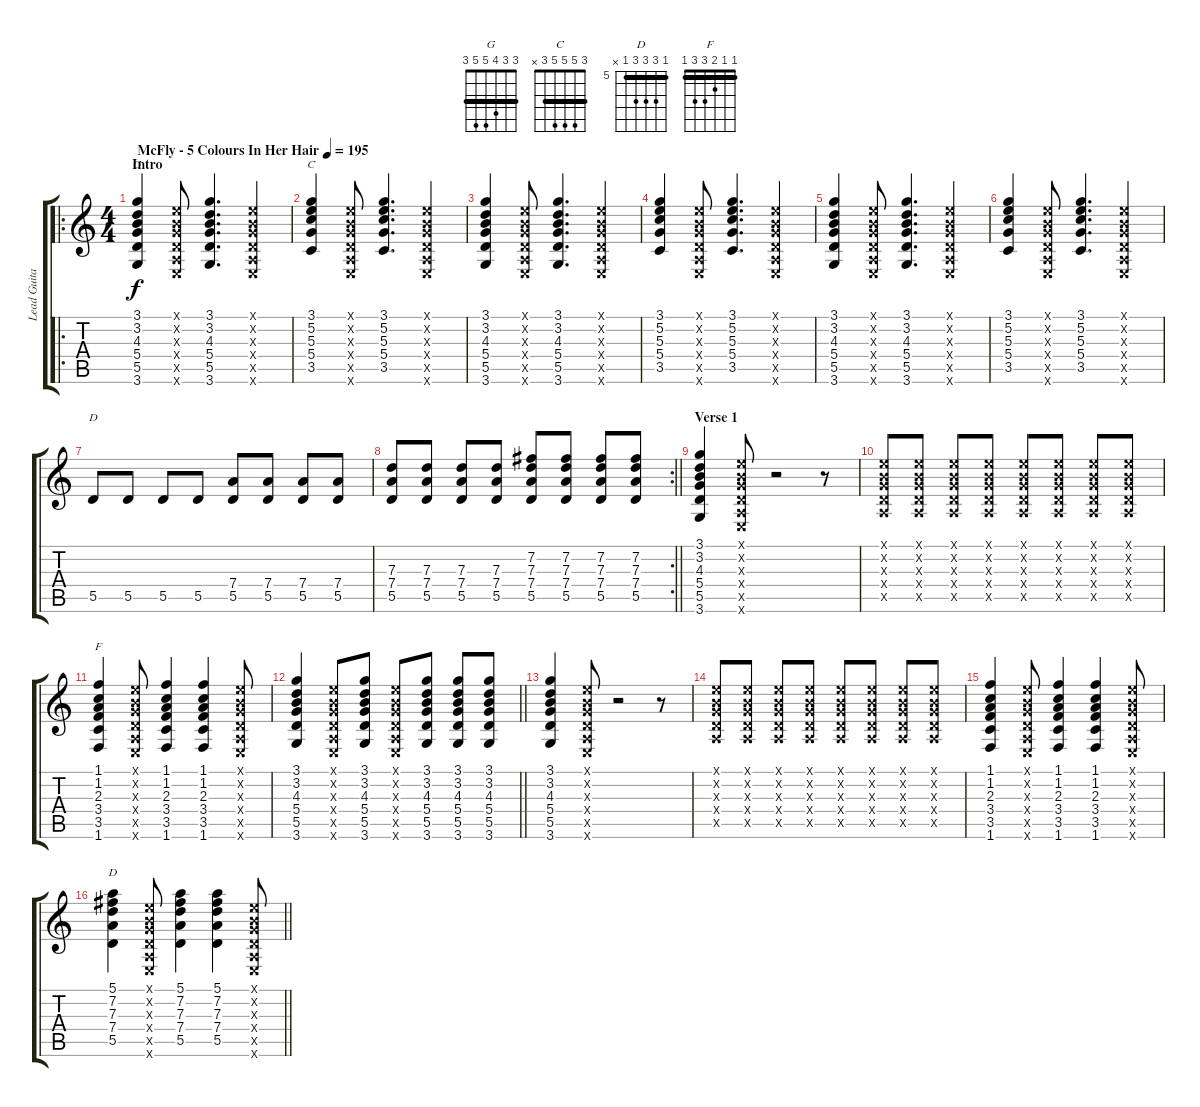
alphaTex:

\track ("Lead Guitar" "Lead Guita") {instrument electricguitarmuted}
\staff {score tabs}
\tuning (E4 B3 G3 D3 A2 E2) {hide}
\chord ("G" 3 3 4 5 5 3) {barre 3}
\chord ("C" 3 5 5 5 3 x) {barre 3}
\chord ("D" x x x x 5 x)
\chord ("F" 1 1 2 3 3 1) {barre 1}
\chord ("D" 5 7 7 7 5 x) {firstfret 5 barre 5}
\ro
\ts (4 4)
\section ("" "Intro")
\tempo (195 "McFly - 5 Colours In Her Hair")
\clef g2
\ks c
(3.1 3.2 4.3 5.4 5.5 3.6).4{ch "G" dy f instrument electricguitarmuted} (0.1{x} 0.2{x} 0.3{x} 0.4{x} 0.5{x} 0.6{x}).8 (3.1 3.2 4.3 5.4 5.5 3.6).4{d} (0.1{x} 0.2{x} 0.3{x} 0.4{x} 0.5{x} 0.6{x}).4 |
(3.1 5.2 5.3 5.4 3.5).4{ch "C"} (0.1{x} 0.2{x} 0.3{x} 0.4{x} 0.5{x} 0.6{x}).8 (3.1 5.2 5.3 5.4 3.5).4{d} (0.1{x} 0.2{x} 0.3{x} 0.4{x} 0.5{x} 0.6{x}).4 |
(3.1 3.2 4.3 5.4 5.5 3.6).4 (0.1{x} 0.2{x} 0.3{x} 0.4{x} 0.5{x} 0.6{x}).8 (3.1 3.2 4.3 5.4 5.5 3.6).4{d} (0.1{x} 0.2{x} 0.3{x} 0.4{x} 0.5{x} 0.6{x}).4 |
(3.1 5.2 5.3 5.4 3.5).4 (0.1{x} 0.2{x} 0.3{x} 0.4{x} 0.5{x} 0.6{x}).8 (3.1 5.2 5.3 5.4 3.5).4{d} (0.1{x} 0.2{x} 0.3{x} 0.4{x} 0.5{x} 0.6{x}).4 |
(3.1 3.2 4.3 5.4 5.5 3.6).4 (0.1{x} 0.2{x} 0.3{x} 0.4{x} 0.5{x} 0.6{x}).8 (3.1 3.2 4.3 5.4 5.5 3.6).4{d} (0.1{x} 0.2{x} 0.3{x} 0.4{x} 0.5{x} 0.6{x}).4 |
(3.1 5.2 5.3 5.4 3.5).4 (0.1{x} 0.2{x} 0.3{x} 0.4{x} 0.5{x} 0.6{x}).8 (3.1 5.2 5.3 5.4 3.5).4{d} (0.1{x} 0.2{x} 0.3{x} 0.4{x} 0.5{x} 0.6{x}).4 |
5.5.8{ch "D"} 5.5.8 5.5.8 5.5.8 (7.4 5.5).8 (7.4 5.5).8 (7.4 5.5).8 (7.4 5.5).8 |
\rc 2
\barLineRight lightlight
(7.3 7.4 5.5).8 (7.3 7.4 5.5).8 (7.3 7.4 5.5).8 (7.3 7.4 5.5).8 (7.2 7.3 7.4 5.5).8 (7.2 7.3 7.4 5.5).8 (7.2 7.3 7.4 5.5).8 (7.2 7.3 7.4 5.5).8 |
\section ("" "Verse 1")
(3.1 3.2 4.3 5.4 5.5 3.6).4 (0.1{x} 0.2{x} 0.3{x} 0.4{x} 0.5{x} 0.6{x}).8 r.2 r.8 |
(0.1{x} 0.2{x} 0.3{x} 0.4{x} 0.5{x}).8 (0.1{x} 0.2{x} 0.3{x} 0.4{x} 0.5{x}).8 (0.1{x} 0.2{x} 0.3{x} 0.4{x} 0.5{x}).8 (0.1{x} 0.2{x} 0.3{x} 0.4{x} 0.5{x}).8 (0.1{x} 0.2{x} 0.3{x} 0.4{x} 0.5{x}).8 (0.1{x} 0.2{x} 0.3{x} 0.4{x} 0.5{x}).8 (0.1{x} 0.2{x} 0.3{x} 0.4{x} 0.5{x}).8 (0.1{x} 0.2{x} 0.3{x} 0.4{x} 0.5{x}).8 |
(1.1 1.2 2.3 3.4 3.5 1.6).4{ch "F"} (0.1{x} 0.2{x} 0.3{x} 0.4{x} 0.5{x} 0.6{x}).8 (1.1 1.2 2.3 3.4 3.5 1.6).4 (1.1 1.2 2.3 3.4 3.5 1.6).4 (0.1{x} 0.2{x} 0.3{x} 0.4{x} 0.5{x} 0.6{x}).8 |
\barLineRight lightlight
(3.1 3.2 4.3 5.4 5.5 3.6).4 (0.1{x} 0.2{x} 0.3{x} 0.4{x} 0.5{x} 0.6{x}).8 (3.1 3.2 4.3 5.4 5.5 3.6).8 (0.1{x} 0.2{x} 0.3{x} 0.4{x} 0.5{x} 0.6{x}).8 (3.1 3.2 4.3 5.4 5.5 3.6).8 (3.1 3.2 4.3 5.4 5.5 3.6).8 (3.1 3.2 4.3 5.4 5.5 3.6).8 |
(3.1 3.2 4.3 5.4 5.5 3.6).4 (0.1{x} 0.2{x} 0.3{x} 0.4{x} 0.5{x} 0.6{x}).8 r.2 r.8 |
(0.1{x} 0.2{x} 0.3{x} 0.4{x} 0.5{x}).8 (0.1{x} 0.2{x} 0.3{x} 0.4{x} 0.5{x}).8 (0.1{x} 0.2{x} 0.3{x} 0.4{x} 0.5{x}).8 (0.1{x} 0.2{x} 0.3{x} 0.4{x} 0.5{x}).8 (0.1{x} 0.2{x} 0.3{x} 0.4{x} 0.5{x}).8 (0.1{x} 0.2{x} 0.3{x} 0.4{x} 0.5{x}).8 (0.1{x} 0.2{x} 0.3{x} 0.4{x} 0.5{x}).8 (0.1{x} 0.2{x} 0.3{x} 0.4{x} 0.5{x}).8 |
(1.1 1.2 2.3 3.4 3.5 1.6).4 (0.1{x} 0.2{x} 0.3{x} 0.4{x} 0.5{x} 0.6{x}).8 (1.1 1.2 2.3 3.4 3.5 1.6).4 (1.1 1.2 2.3 3.4 3.5 1.6).4 (0.1{x} 0.2{x} 0.3{x} 0.4{x} 0.5{x} 0.6{x}).8 |
\barLineRight lightlight
(5.1 7.2 7.3 7.4 5.5).4{ch "D"} (0.1{x} 0.2{x} 0.3{x} 0.4{x} 0.5{x} 0.6{x}).8 (5.1 7.2 7.3 7.4 5.5).4 (5.1 7.2 7.3 7.4 5.5).4 (0.1{x} 0.2{x} 0.3{x} 0.4{x} 0.5{x} 0.6{x}).8
